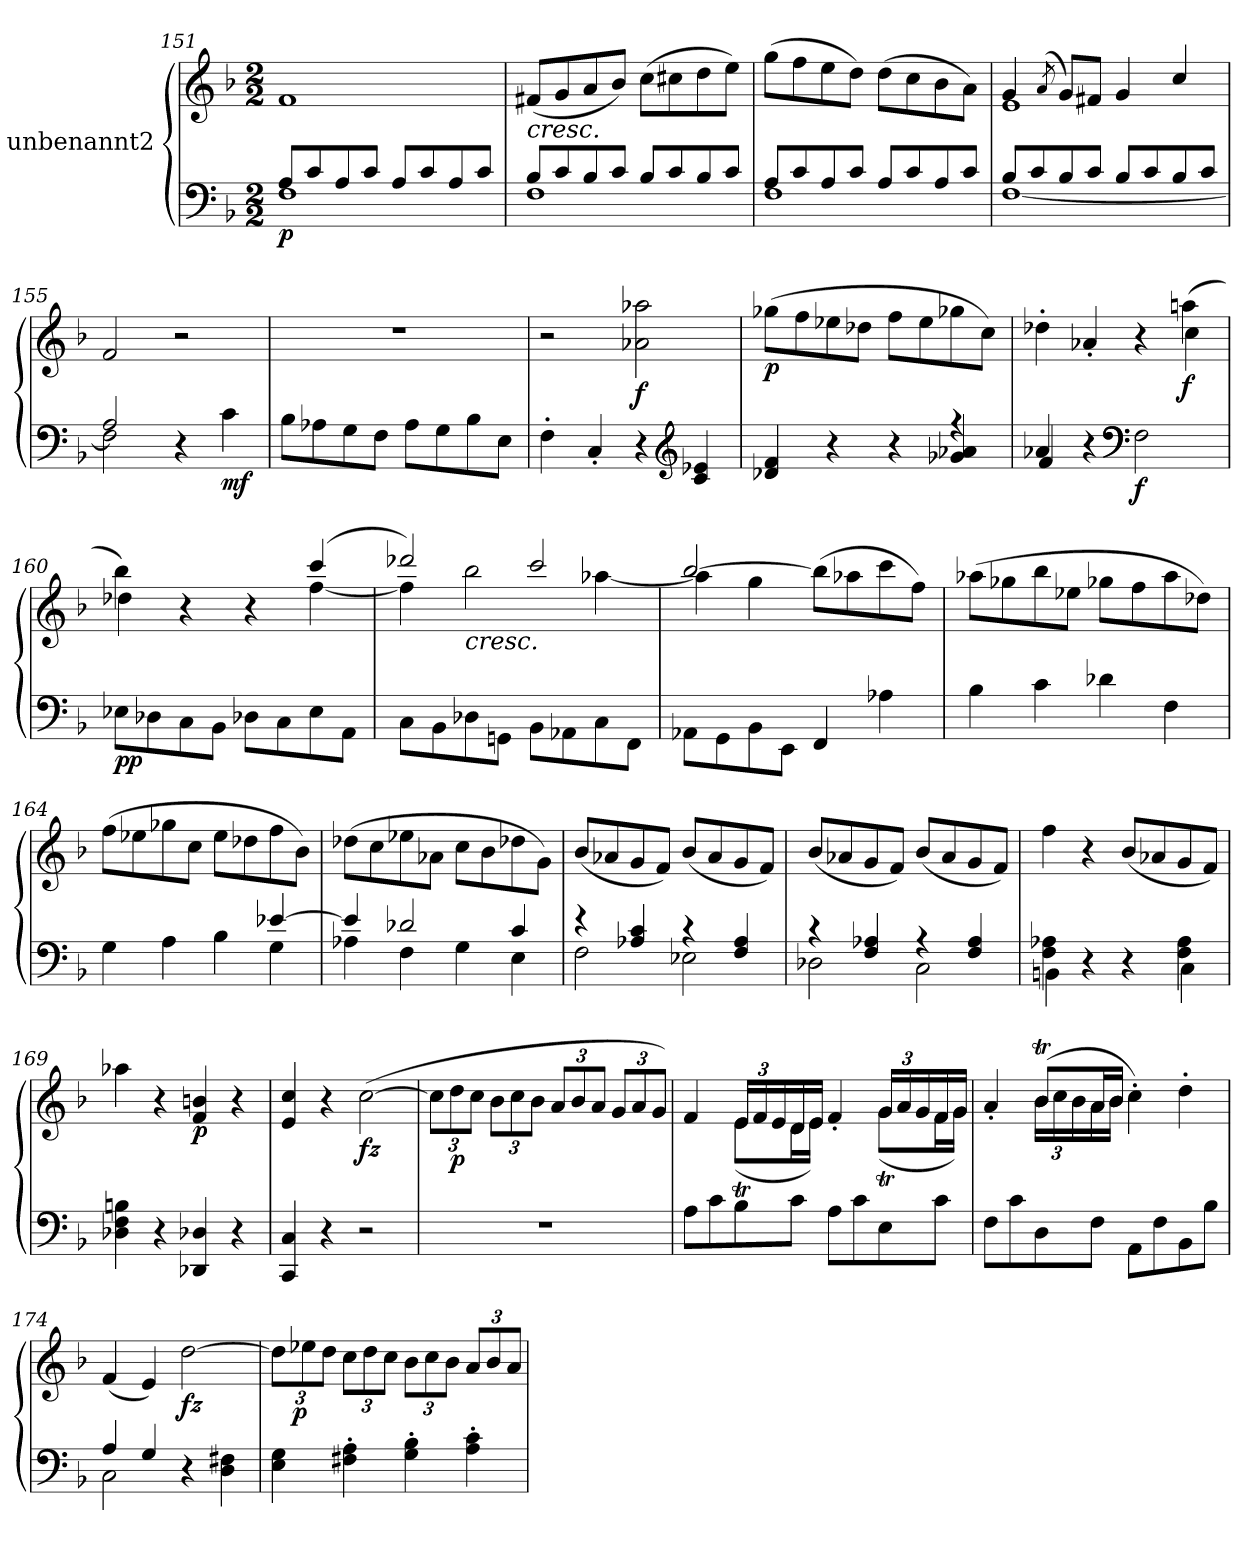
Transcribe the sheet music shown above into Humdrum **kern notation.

**kern	**kern	**dynam
*part1	*part1	*part1
*staff2	*staff1	*staff1/2
*I"unbenannt2	*	*
*clefF4	*clefG2	*
*k[b-]	*k[b-]	*
*M2/2	*M2/2	*
=151	=151	=151
*^	*	*
!	!	!	!LO:DY:b=2
8A/L	1F	1f	p
8c/	.	.	.
8A/	.	.	.
8c/J	.	.	.
8A/L	.	.	.
8c/	.	.	.
8A/	.	.	.
8c/J	.	.	.
!!LO:LB:g=z
=152	=152	=152	=152
!	!	!LO:TX:b:i:t=cresc.	!
8B-/L	1F	(8f#X/L	.
8c/	.	8g/	.
8B-/	.	8a/	.
8c/J	.	8b-/J)	.
8B-/L	.	(8cc\L	.
8c/	.	8cc#X\	.
8B-/	.	8dd\	.
8c/J	.	8ee\J)	.
=153	=153	=153	=153
8A/L	1F	(8gg\L	.
8c/	.	8ff\	.
8A/	.	8ee\	.
8c/J	.	8dd\J)	.
8A/L	.	(8dd\L	.
8c/	.	8cc\	.
8A/	.	8b-\	.
8c/J	.	8a\J)	.
=154	=154	=154	=154
*	*	*^	*
8B-/L	[1F	4g/	1e	.
8c/	.	.	.	.
.	.	(8qa/	.	.
8B-/	.	8g/L)	.	.
8c/J	.	8f#X/J	.	.
8B-/L	.	4g/	.	.
8c/	.	.	.	.
8B-/	.	4cc/	.	.
8c/J	.	.	.	.
*	*	*v	*v	*
=155	=155	=155	=155
2A/	2F\]	2f/	.
4r	2ryy	2r	.
!	!	!	!LO:DY:b=2
4c\	.	.	mf
*v	*v	*	*
!!LO:LB:g=z
=156	=156	=156
8B-\L	1r	.
8A-X\	.	.
8G\	.	.
8F\J	.	.
8A-\L	.	.
8G\	.	.
8B-\	.	.
8E\J	.	.
=157	=157	=157
*^	*	*
4F'\	4ryy	2r	.
4ryy	4C'/	.	.
!	!	!	!LO:DY:b
4r	4ryy	2a-X\ 2aa-X\	f
*clefG2	*	*	*
4ryy	4c/ 4e-X/	.	.
=158	=158	=158	=158
!	!	!	!LO:DY:b
4ryy	4d-X/ 4f/	(8gg-X\L	p
.	.	8ff\	.
4ryy	4r	8ee-X\	.
.	.	8dd-X\J	.
4ryy	4r	8ff\L	.
.	.	8ee-\	.
4r	4g-X/ 4a-X/	8gg-X\	.
.	.	8cc\J)	.
=159	=159	=159	=159
*	*	*^	*
4a-X/	4f/	4dd-X'\	4ryy	.
4ryy	4r	4ryy	4a-X'/	.
*clefF4	*	*	*	*
!	!	!	!	!LO:DY:b=2
2ryy	2F\	4r	4ryy	f
!	!	!	!	!LO:DY:b
.	.	(4aan\	4cc\	f
!!LO:LB:g=z	!!
=160	=160	=160	=160	=160
!	!	!	!	!LO:DY:b=2
!	!	!	!	!LO:DY:n=1:b
1ryy	8E-X\L	4bb-\)	4dd-X\	p p
.	8D-X\	.	.	.
.	8C\	4r	2ryy	.
.	8BB-\J	.	.	.
.	8D-X\L	4r	.	.
.	8C\	.	.	.
.	8E-\	(4ccc/	[4ff\	.
.	8AA\J	.	.	.
=161	=161	=161	=161	=161
1ryy	8C\L	2ddd-X/)	4ff\]	.
.	8BB-\	.	.	.
!	!	!	!LO:TX:b:i:t=cresc.	!
.	8D-X\	.	2bb-\	.
.	8GGn\J	.	.	.
.	8BB-\L	2ccc/	.	.
.	8AA-X\	.	.	.
.	8C\	.	[4aa-X\	.
.	8FF\J	.	.	.
=162	=162	=162	=162	=162
1ryy	8AA-X\L	[2bb-/	4aa-\]	.
.	8GG\	.	.	.
.	8BB-\	.	4gg\	.
.	8EE\J	.	.	.
.	4FF/	(8bb-\L]	2ryy	.
.	.	8aa-X\	.	.
.	4A-X\	8ccc\	.	.
.	.	8ff\J)	.	.
*	*	*v	*v	*
!!LO:LB:g=z
=163	=163	=163	=163
1ryy	4B-\	(8aa-X\L	.
.	.	8gg-X\	.
.	4c\	8bb-\	.
.	.	8ee-X\J	.
.	4d-X\	8gg-X\L	.
.	.	8ff\	.
.	4F\	8aa-\	.
.	.	8dd-X\J)	.
=164	=164	=164	=164
2ryy	4G\	(8ff\L	.
.	.	8ee-X\	.
.	4A\	8gg-X\	.
.	.	8cc\J	.
4ryy	4B-\	8ee-\L	.
.	.	8dd-X\	.
[4e-X/	4G\	8ff\	.
.	.	8b-\J)	.
=165	=165	=165	=165
4e-/]	4A-X\	(8dd-X\L	.
.	.	8cc\	.
2d-X/	4F\	8ee-X\	.
.	.	8a-X\J	.
.	4G\	8cc\L	.
.	.	8b-\	.
4c/	4E\	8dd-X\	.
.	.	8g\J)	.
!!LO:PB:g=z
=166	=166	=166	=166
4r	2F\	(8b-/L	.
.	.	8a-X/	.
4A-X/ 4c/	.	8g/	.
.	.	8f/J)	.
4r	2E-X\	(8b-/L	.
.	.	8a-/	.
4F/ 4A-/	.	8g/	.
.	.	8f/J)	.
=167	=167	=167	=167
4r	2D-X\	(8b-/L	.
.	.	8a-X/	.
4F/ 4A-X/	.	8g/	.
.	.	8f/J)	.
4r	2C\	(8b-/L	.
.	.	8a-/	.
4F/ 4A-/	.	8g/	.
.	.	8f/J)	.
=168	=168	=168	=168
4F\ 4A-X\	4BBn\	4ff\	.
4r	2ryy	4r	.
4r	.	(8b-/L	.
.	.	8a-X/	.
4F\ 4A-\	4C\	8g/	.
.	.	8f/J)	.
*v	*v	*	*
=169	=169	=169
4D-X\ 4F\ 4Bn\	4aa-X\	.
4r	4r	.
!	!	!LO:DY:b
4DD-X/ 4D-X/	4f/ 4bn/	p
4r	4r	.
=170	=170	=170
4CC/ 4C/	4e/ 4cc/	.
4r	4r	.
!	!	!LO:DY:b
2r	([2cc\	fz
!!LO:LB:g=z
=171	=171	=171
*	*Xbrackettup	*
1r	12cc\L]	.
!	!	!LO:DY:b
.	12dd\	p
.	12cc\J	.
.	12b-\L	.
.	12cc\	.
.	12b-\J	.
.	12a/L	.
.	12b-/	.
.	12a/J	.
.	12g/L	.
.	12a/	.
.	12g/J)	.
=172	=172	=172
*	*^	*
8A\L	4ryy	4f/	.
8c\	.	.	.
8B-\	24e/LL	(8et\L	.
.	24f/	.	.
.	24e/	.	.
8c\J	16d/	16d\L	.
.	16e/JJ	16e\JJ)	.
8A\L	4ryy	4f'/	.
8c\	.	.	.
8E\	24g/LL	(8gT\L	.
.	24a/	.	.
.	24g/	.	.
8c\J	16f/	16f\L	.
.	16g/JJ	16g\JJ)	.
!!LO:LB:g=z	!!
=173	=173	=173	=173
8F\L	4ryy	4a'/	.
8c\	.	.	.
8D\	(8b-T/L	24b-\LL	.
.	.	24cc\	.
.	.	24b-\	.
8F\J	16a/L	16a\	.
.	16b-/JJ	16b-\JJ	.
8AA\L	4cc'\)	2ryy	.
8F\	.	.	.
8BB-\	4dd'\	.	.
8B-\J	.	.	.
=174	=174	=174	=174
*^	*	*	*
4A/	2C\	2ryy	(4f/	.
4G/	.	.	4e/)	.
!	!	!	!	!LO:DY:b
4r	2ryy	[2dd\	2ryy	fz
4D\ 4F#X\	.	.	.	.
*v	*v	*	*	*
*	*v	*v	*
=175	=175	=175
4E\ 4G\	12dd\L]	.
!	!	!LO:DY:b
.	12ee-X\	p
.	12dd\J	.
4F#X\' 4A\'	12cc\L	.
.	12dd\	.
.	12cc\J	.
4G\' 4B-\'	12b-\L	.
.	12cc\	.
.	12b-\J	.
4A\' 4c\'	12a/L	.
.	12b-/	.
.	12a/J	.
=	=	=
*-	*-	*-
